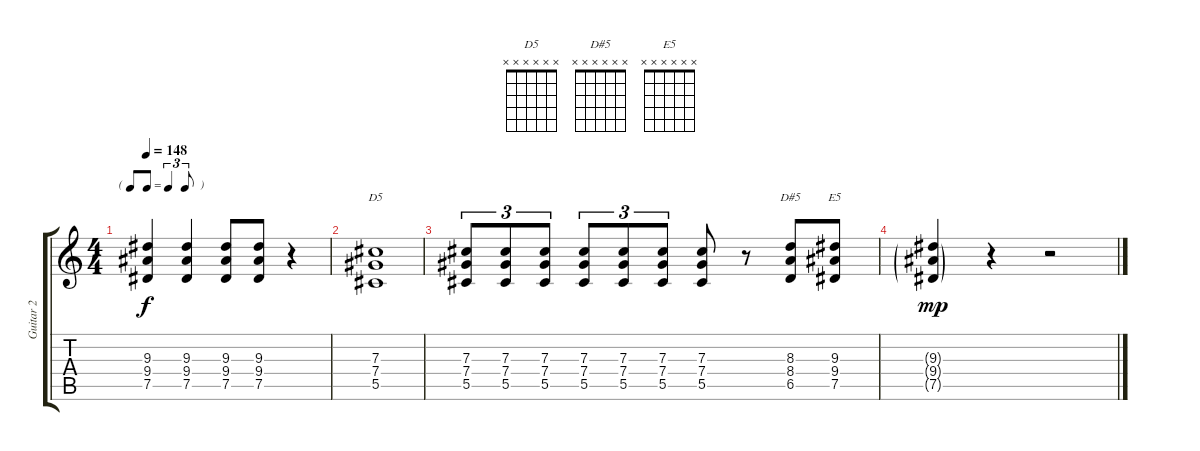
\track ("Guitar 2" "Guitar 2") {instrument overdrivenguitar}
\staff {score tabs}
\tuning (Eb4 Bb3 Gb3 Db3 Ab2 Eb2) {hide}
\chord ("D5" x x x x x x)
\chord ("D#5" x x x x x x)
\chord ("E5" x x x x x x)
\ts (4 4)
\tf triplet8th
\tempo 148
\clef g2
\ks c
(9.3{t} 9.4{t} 7.5{t}).4{dy f} (9.3 9.4 7.5).4 (9.3 9.4 7.5).8 (9.3 9.4 7.5).8 r.4 |
(7.3 7.4 5.5).1{ch "D5"} |
(7.3 7.4 5.5).8{tu (3 2)} (7.3 7.4 5.5).8{tu (3 2)} (7.3 7.4 5.5).8{tu (3 2)} (7.3 7.4 5.5).8{tu (3 2)} (7.3 7.4 5.5).8{tu (3 2)} (7.3 7.4 5.5).8{tu (3 2)} (7.3 7.4 5.5).8 r.8 (8.3 8.4 6.5).8{ch "D#5"} (9.3 9.4 7.5).8{ch "E5"} |
(9.3{g} 9.4{g} 7.5{g}).4{dy mp} r.4 r.2
